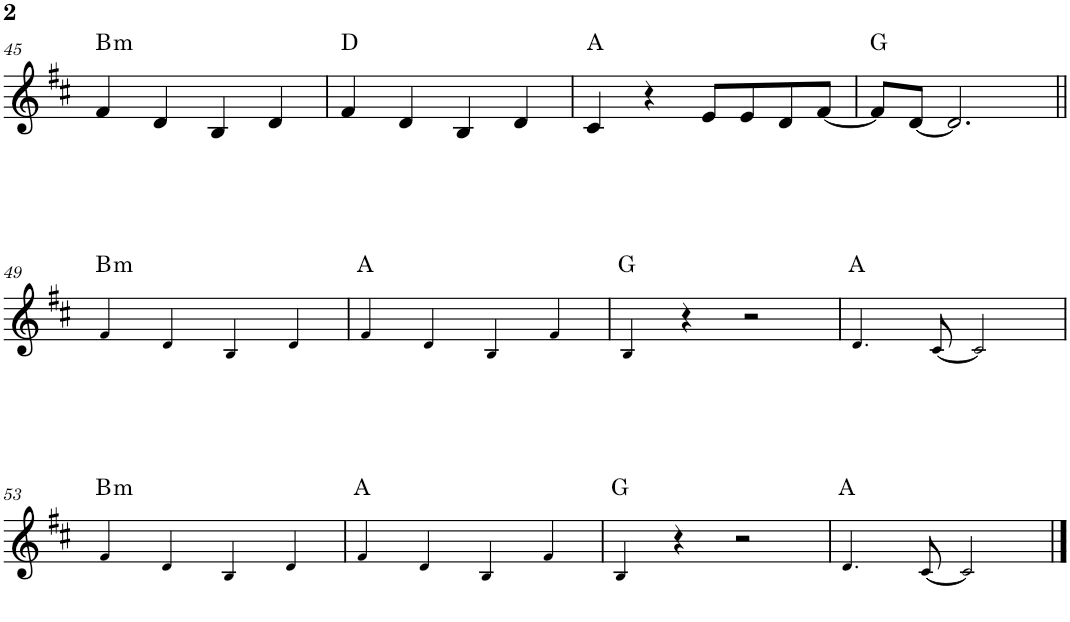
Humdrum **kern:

**kern	**harte
*part1	*part1
*staff1	*
*I"Piano	*
*I'Pno.	*
!!LO:PB:g=z
*clefG2	*
*k[f#c#]	*
*M4/4	*
=45	=45
!	!LO:H:kt=m
4f#/	B:min
4d/	.
4B/	.
4d/	.
=46	=46
4f#/	D:maj
4d/	.
4B/	.
4d/	.
=47	=47
4c#/	A:maj
4r	.
8e/L	.
8e/	.
8d/	.
[8f#/J	.
=48	=48
8f#/L]	G:maj
[8d/J	.
2.d/]	.
!!LO:LB:g=z
=49||	=49||
!	!LO:H:kt=m
4f#!/	B:min
4d!/	.
4B!/	.
4d!/	.
=50	=50
4f#!/	A:maj
4d!/	.
4B!/	.
4f#!/	.
=51	=51
4B!/	G:maj
4r	.
2r	.
=52	=52
4.d!/	A:maj
[8c#!/	.
2c#!/]	.
!!LO:LB:g=z
=53	=53
!	!LO:H:kt=m
4f#!/	B:min
4d!/	.
4B!/	.
4d!/	.
=54	=54
4f#!/	A:maj
4d!/	.
4B!/	.
4f#!/	.
=55	=55
4B!/	G:maj
4r	.
2r	.
=56	=56
4.d!/	A:maj
[8c#!/	.
2c#!/]	.
==	==
*-	*-
